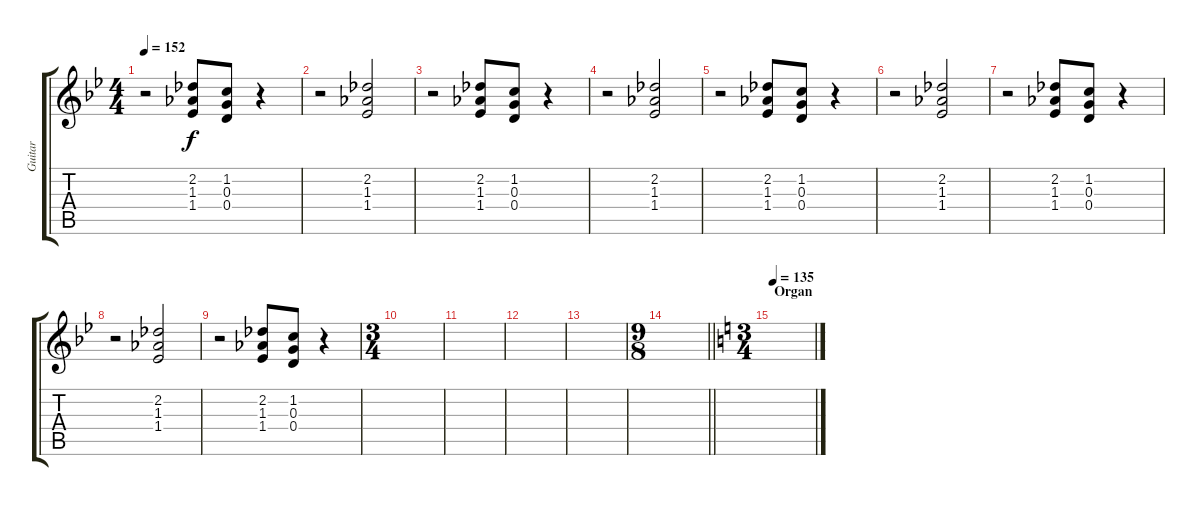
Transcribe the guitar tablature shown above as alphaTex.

\track ("Guitar" "Guitar") {instrument electricguitarjazz}
\staff {score tabs}
\tuning (E4 B3 G3 D3 A2 E2) {hide}
\ts (4 4)
\tempo 152
\clef g2
\ks bb
r.2{dy f} (2.2 1.3 1.4).8 (1.2 0.3 0.4).8 r.4 |
r.2 (2.2 1.3 1.4).2 |
r.2 (2.2 1.3 1.4).8 (1.2 0.3 0.4).8 r.4 |
r.2 (2.2 1.3 1.4).2 |
r.2 (2.2 1.3 1.4).8 (1.2 0.3 0.4).8 r.4 |
r.2 (2.2 1.3 1.4).2 |
r.2 (2.2 1.3 1.4).8 (1.2 0.3 0.4).8 r.4 |
r.2 (2.2 1.3 1.4).2 |
r.2 (2.2 1.3 1.4).8 (1.2 0.3 0.4).8 r.4 |
\ts (3 4)
|
|
|
|
\ts (9 8)
\barLineRight lightlight
|
\ts (3 4)
\section ("" "Organ")
\tempo 135
\ks c
